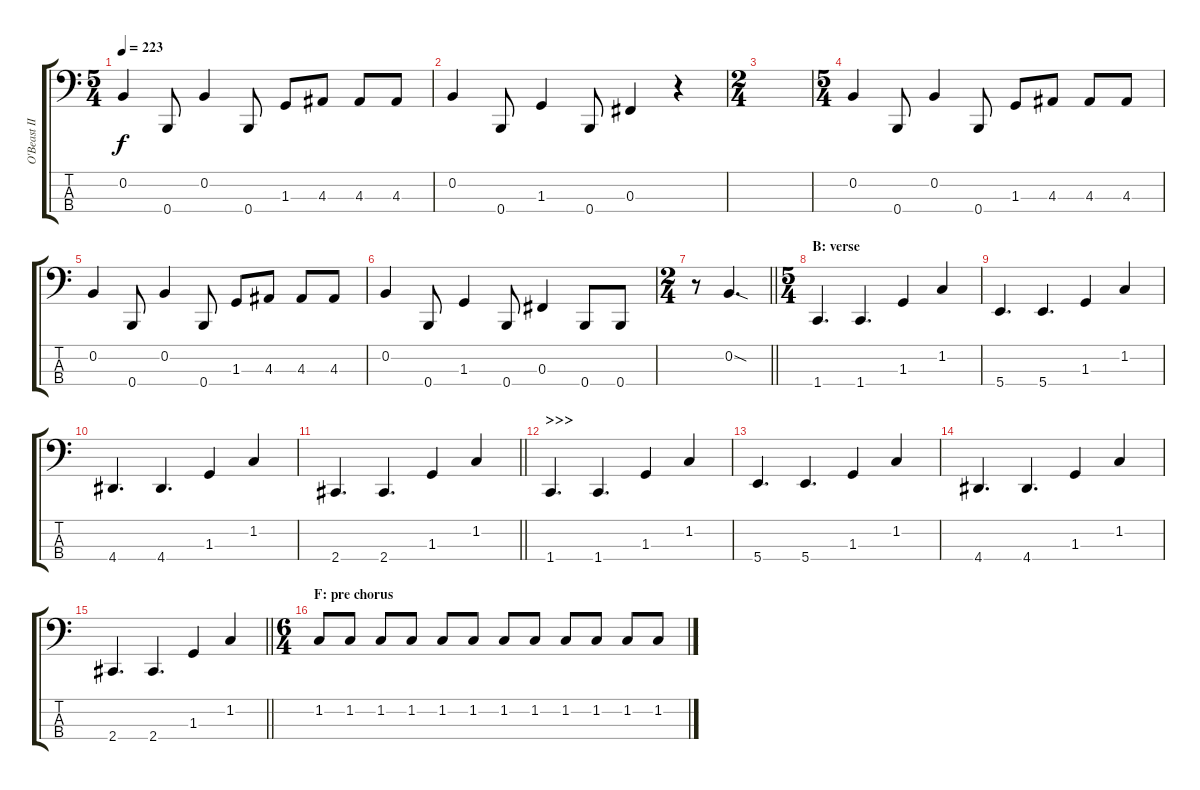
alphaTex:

\track ("O'Beast II" "O'Beast II") {instrument electricbassfinger}
\staff {score tabs}
\tuning (E2 B1 Gb1 B0) {hide}
\ts (5 4)
\tempo 223
\clef f4
\ks c
0.2.4{dy f} 0.4.8 0.2.4 0.4.8 1.3.8 4.3.8 4.3.8 4.3.8 |
0.2.4 0.4.8 1.3.4 0.4.8 0.3.4 r.4 |
\ts (2 4)
|
\ts (5 4)
0.2.4 0.4.8 0.2.4 0.4.8 1.3.8 4.3.8 4.3.8 4.3.8 |
0.2.4 0.4.8 0.2.4 0.4.8 1.3.8 4.3.8 4.3.8 4.3.8 |
0.2.4 0.4.8 1.3.4 0.4.8 0.3.4 0.4.8 0.4.8 |
\ts (2 4)
\barLineRight lightlight
r.8 0.2{sod}.4{d} |
\ts (5 4)
\section ("" "B: verse")
1.4.4{d} 1.4.4{d} 1.3.4 1.2.4 |
5.4.4{d} 5.4.4{d} 1.3.4 1.2.4 |
4.4.4{d} 4.4.4{d} 1.3.4 1.2.4 |
\barLineRight lightlight
2.4.4{d} 2.4.4{d} 1.3.4 1.2.4 |
\section ("" ">>>")
1.4.4{d} 1.4.4{d} 1.3.4 1.2.4 |
5.4.4{d} 5.4.4{d} 1.3.4 1.2.4 |
4.4.4{d} 4.4.4{d} 1.3.4 1.2.4 |
\barLineRight lightlight
2.4.4{d} 2.4.4{d} 1.3.4 1.2.4 |
\ts (6 4)
\section ("" "F: pre chorus")
1.2.8 1.2.8 1.2.8 1.2.8 1.2.8 1.2.8 1.2.8 1.2.8 1.2.8 1.2.8 1.2.8 1.2.8
